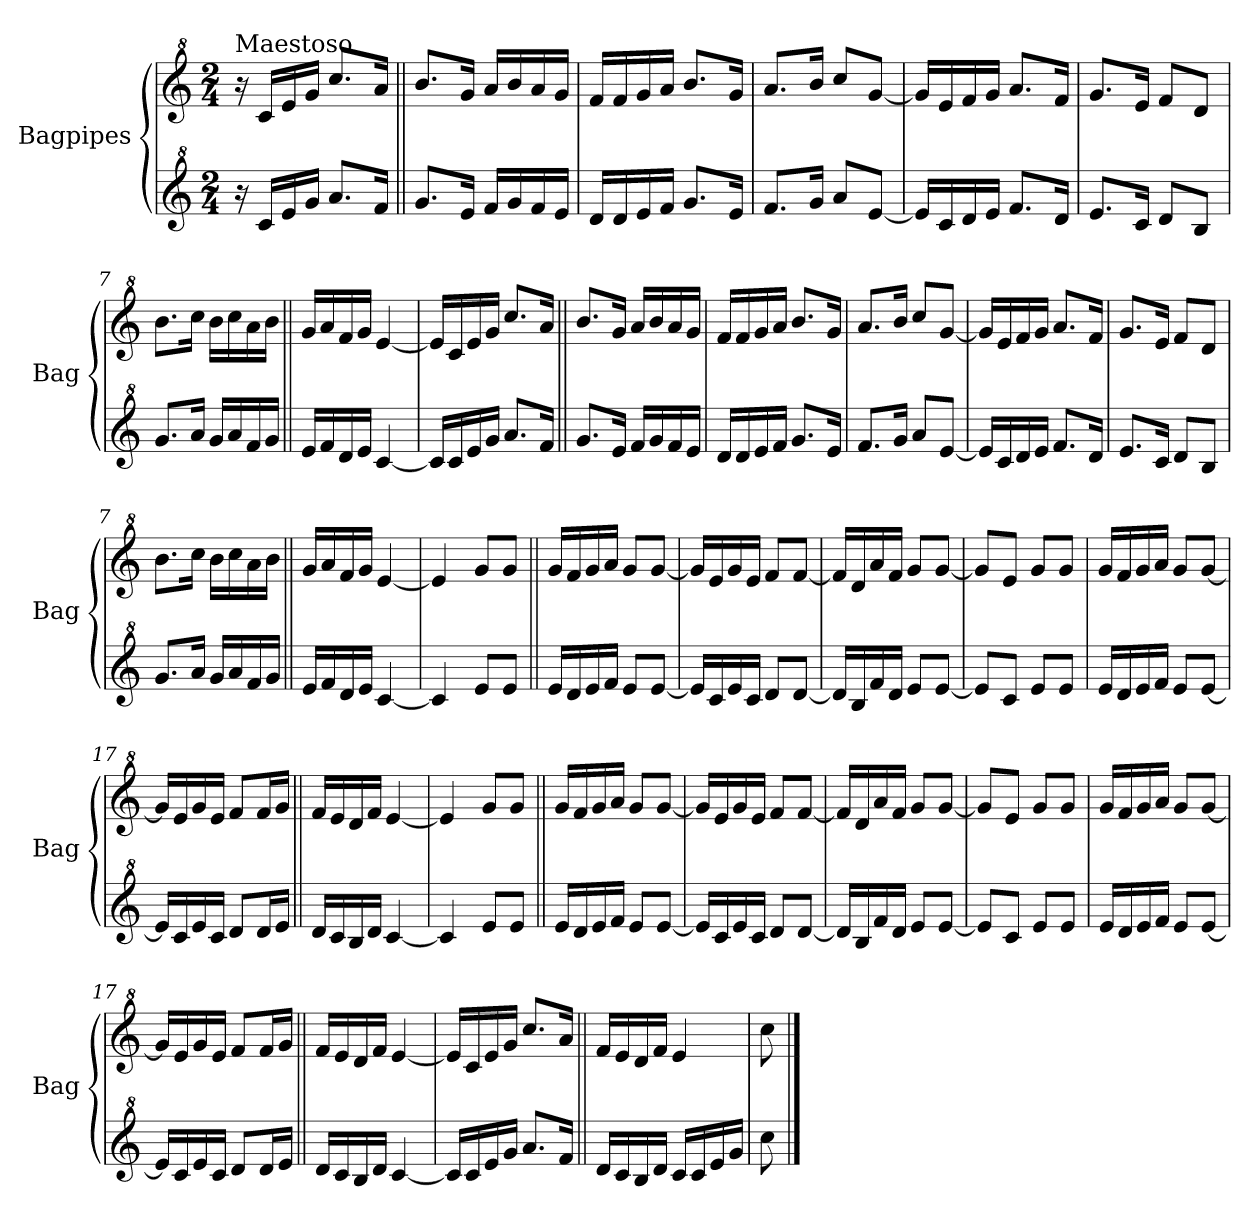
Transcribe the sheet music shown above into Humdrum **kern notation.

**kern	**kern
*part2	*part1
*staff2	*staff1
*I"Bagpipes	*I"Bagpipes
*I'Bag	*I'Bag
*clefG^2	*clefG^2
*k[]	*k[]
*C:	*C:
*M2/4	*M2/4
=1	=1
!	!LO:TX:a:t=Maestoso
16r	16r
16cc/LL	16cc/LL
16ee/	16ee/
16gg/JJ	16gg/JJ
8.aa/L	8.ccc/L
16ff/Jk	16aa/Jk
=2||	=2||
8.gg/L	8.bb/L
16ee/Jk	16gg/Jk
16ff/LL	16aa/LL
16gg/	16bb/
16ff/	16aa/
16ee/JJ	16gg/JJ
=3	=3
16dd/LL	16ff/LL
16dd/	16ff/
16ee/	16gg/
16ff/JJ	16aa/JJ
8.gg/L	8.bb/L
16ee/Jk	16gg/Jk
=4	=4
8.ff/L	8.aa/L
16gg/Jk	16bb/Jk
8aa/L	8ccc/L
[8ee/J	[8gg/J
=5	=5
16ee/LL]	16gg/LL]
16cc/	16ee/
16dd/	16ff/
16ee/JJ	16gg/JJ
8.ff/L	8.aa/L
16dd/Jk	16ff/Jk
=6	=6
8.ee/L	8.gg/L
16cc/Jk	16ee/Jk
8dd/L	8ff/L
8b/J	8dd/J
=7	=7
8.gg/L	8.bb\L
16aa/Jk	16ccc\Jk
16gg/LL	16bb\LL
16aa/	16ccc\
16ff/	16aa\
16gg/JJ	16bb\JJ
!!LO:LB:g=z
=8||	=8||
16ee/LL	16gg/LL
16ff/	16aa/
16dd/	16ff/
16ee/JJ	16gg/JJ
[4cc/	[4ee/
=9	=9
16cc/LL]	16ee/LL]
16cc/	16cc/
16ee/	16ee/
16gg/JJ	16gg/JJ
8.aa/L	8.ccc/L
16ff/Jk	16aa/Jk
=2||	=2||
8.gg/L	8.bb/L
16ee/Jk	16gg/Jk
16ff/LL	16aa/LL
16gg/	16bb/
16ff/	16aa/
16ee/JJ	16gg/JJ
=3	=3
16dd/LL	16ff/LL
16dd/	16ff/
16ee/	16gg/
16ff/JJ	16aa/JJ
8.gg/L	8.bb/L
16ee/Jk	16gg/Jk
=4	=4
8.ff/L	8.aa/L
16gg/Jk	16bb/Jk
8aa/L	8ccc/L
[8ee/J	[8gg/J
=5	=5
16ee/LL]	16gg/LL]
16cc/	16ee/
16dd/	16ff/
16ee/JJ	16gg/JJ
8.ff/L	8.aa/L
16dd/Jk	16ff/Jk
=6	=6
8.ee/L	8.gg/L
16cc/Jk	16ee/Jk
8dd/L	8ff/L
8b/J	8dd/J
=7	=7
8.gg/L	8.bb\L
16aa/Jk	16ccc\Jk
16gg/LL	16bb\LL
16aa/	16ccc\
16ff/	16aa\
16gg/JJ	16bb\JJ
=10||	=10||
16ee/LL	16gg/LL
16ff/	16aa/
16dd/	16ff/
16ee/JJ	16gg/JJ
[4cc/	[4ee/
=11	=11
4cc/]	4ee/]
8ee/L	8gg/L
8ee/J	8gg/J
=12||	=12||
16ee/LL	16gg/LL
16dd/	16ff/
16ee/	16gg/
16ff/JJ	16aa/JJ
8ee/L	8gg/L
[8ee/J	[8gg/J
=13	=13
16ee/LL]	16gg/LL]
16cc/	16ee/
16ee/	16gg/
16cc/JJ	16ee/JJ
8dd/L	8ff/L
[8dd/J	[8ff/J
=14	=14
16dd/LL]	16ff/LL]
16b/	16dd/
16ff/	16aa/
16dd/JJ	16ff/JJ
8ee/L	8gg/L
[8ee/J	[8gg/J
=15	=15
8ee/L]	8gg/L]
8cc/J	8ee/J
8ee/L	8gg/L
8ee/J	8gg/J
!!LO:LB:g=z
=16	=16
16ee/LL	16gg/LL
16dd/	16ff/
16ee/	16gg/
16ff/JJ	16aa/JJ
8ee/L	8gg/L
[8ee/J	[8gg/J
=17	=17
16ee/LL]	16gg/LL]
16cc/	16ee/
16ee/	16gg/
16cc/JJ	16ee/JJ
8dd/L	8ff/L
16dd/L	16ff/L
16ee/JJ	16gg/JJ
=18||	=18||
16dd/LL	16ff/LL
16cc/	16ee/
16b/	16dd/
16dd/JJ	16ff/JJ
[4cc/	[4ee/
=19	=19
4cc/]	4ee/]
8ee/L	8gg/L
8ee/J	8gg/J
=12||	=12||
16ee/LL	16gg/LL
16dd/	16ff/
16ee/	16gg/
16ff/JJ	16aa/JJ
8ee/L	8gg/L
[8ee/J	[8gg/J
=13	=13
16ee/LL]	16gg/LL]
16cc/	16ee/
16ee/	16gg/
16cc/JJ	16ee/JJ
8dd/L	8ff/L
[8dd/J	[8ff/J
=14	=14
16dd/LL]	16ff/LL]
16b/	16dd/
16ff/	16aa/
16dd/JJ	16ff/JJ
8ee/L	8gg/L
[8ee/J	[8gg/J
=15	=15
8ee/L]	8gg/L]
8cc/J	8ee/J
8ee/L	8gg/L
8ee/J	8gg/J
!!LO:LB:g=z
=16	=16
16ee/LL	16gg/LL
16dd/	16ff/
16ee/	16gg/
16ff/JJ	16aa/JJ
8ee/L	8gg/L
[8ee/J	[8gg/J
=17	=17
16ee/LL]	16gg/LL]
16cc/	16ee/
16ee/	16gg/
16cc/JJ	16ee/JJ
8dd/L	8ff/L
16dd/L	16ff/L
16ee/JJ	16gg/JJ
=20||	=20||
16dd/LL	16ff/LL
16cc/	16ee/
16b/	16dd/
16dd/JJ	16ff/JJ
[4cc/	[4ee/
=21	=21
16cc/LL]	16ee/LL]
16cc/	16cc/
16ee/	16ee/
16gg/JJ	16gg/JJ
8.aa/L	8.ccc/L
16ff/Jk	16aa/Jk
=22||	=22||
16dd/LL	16ff/LL
16cc/	16ee/
16b/	16dd/
16dd/JJ	16ff/JJ
16cc/LL	4ee/
16cc/	.
16ee/	.
16gg/JJ	.
=23	=23
8ccc\	8ccc\
==	==
*-	*-
